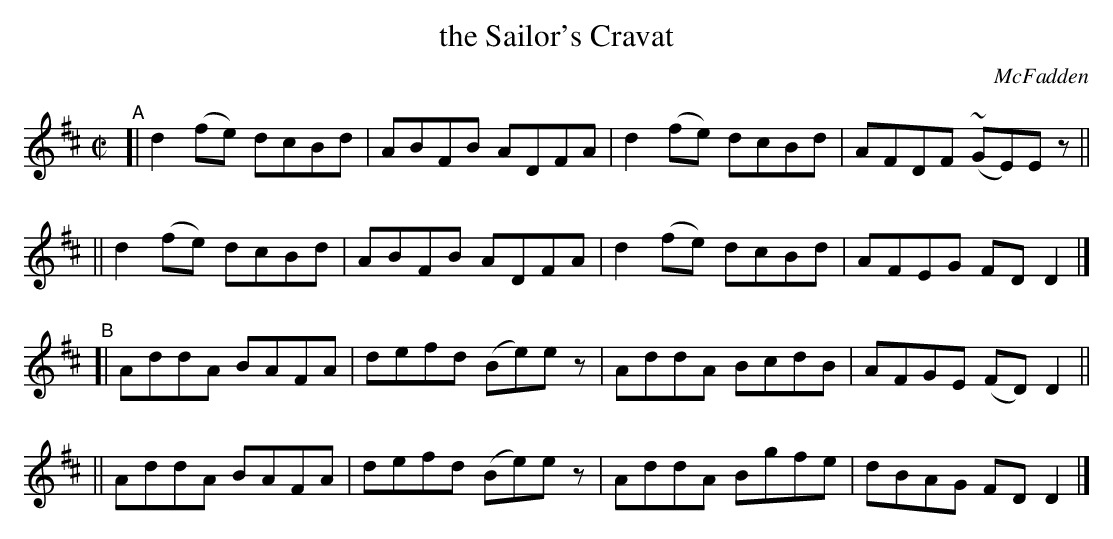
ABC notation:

X:1
T: the Sailor's Cravat
O: McFadden
M: C|
L: 1/8
K: D
"^A"\
[| d2(fe) dcBd | ABFB ADFA | d2(fe) dcBd | AFDF (~GE)Ez ||
|| d2(fe) dcBd | ABFB ADFA | d2(fe) dcBd | AFEG FDD2 |]
"^B"\
[| AddA BAFA | defd (Be)ez | AddA BcdB | AFGE (FD)D2 ||
|| AddA BAFA | defd (Be)ez | AddA Bgfe | dBAG FDD2 |]
